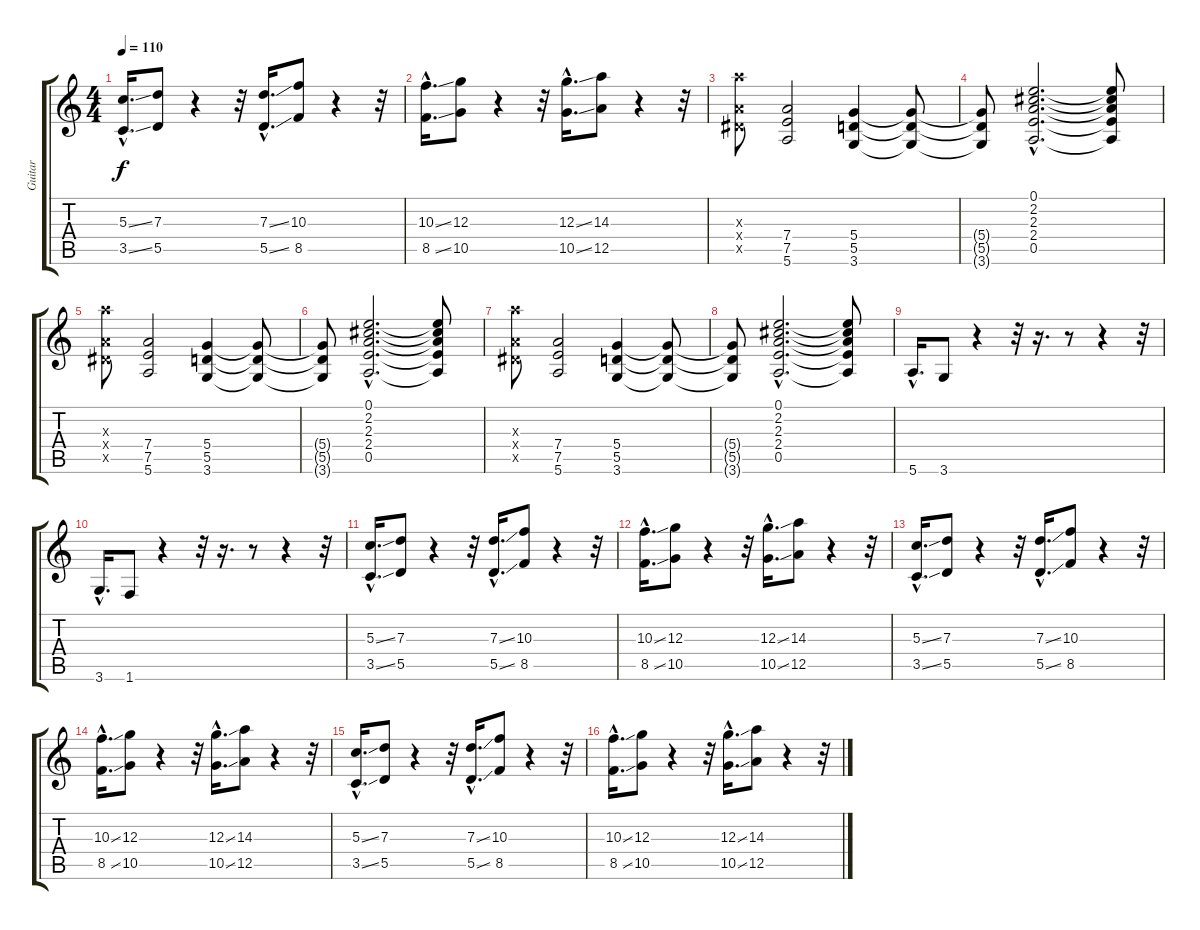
\track ("Guitar" "Guitar") {instrument acousticguitarnylon}
\staff {score tabs}
\tuning (E4 B3 G3 D3 A2 E2) {hide}
\ts (4 4)
\tempo 110
\clef g2
\ks c
(5.3{ss hac} 3.5{ss hac}).16{d dy f} (7.3 5.5).8 r.4 r.32 (7.3{ss hac} 5.5{ss hac}).16{d} (10.3 8.5).8 r.4 r.32 |
(10.3{ss hac} 8.5{ss hac}).16{d} (12.3 10.5).8 r.4 r.32 (12.3{ss hac} 10.5{ss hac}).16{d} (14.3 12.5).8 r.4 r.32 |
(14.3{x} 1.4{x} 12.5{x}).8 (7.4 7.5 5.6).2 (5.4 5.5 3.6).4 (5.4{t} 5.5{t} 3.6{t}).8 |
(5.4{t} 5.5{t} 3.6{t}).8 (0.1{hac} 2.2{hac} 2.3{hac} 2.4{hac} 0.5{hac}).2{d} (0.1{t} 2.2{t} 2.3{t} 2.4{t} 0.5{t}).8 |
(14.3{x} 1.4{x} 12.5{x}).8 (7.4 7.5 5.6).2 (5.4 5.5 3.6).4 (5.4{t} 5.5{t} 3.6{t}).8 |
(5.4{t} 5.5{t} 3.6{t}).8 (0.1{hac} 2.2{hac} 2.3{hac} 2.4{hac} 0.5{hac}).2{d} (0.1{t} 2.2{t} 2.3{t} 2.4{t} 0.5{t}).8 |
(14.3{x} 1.4{x} 12.5{x}).8 (7.4 7.5 5.6).2 (5.4 5.5 3.6).4 (5.4{t} 5.5{t} 3.6{t}).8 |
(5.4{t} 5.5{t} 3.6{t}).8 (0.1{hac} 2.2{hac} 2.3{hac} 2.4{hac} 0.5{hac}).2{d} (0.1{t} 2.2{t} 2.3{t} 2.4{t} 0.5{t}).8 |
5.6{hac}.16{d} 3.6.8 r.4 r.32 r.16{d} r.8 r.4 r.32 |
3.6{hac}.16{d} 1.6.8 r.4 r.32 r.16{d} r.8 r.4 r.32 |
(5.3{ss hac} 3.5{ss hac}).16{d} (7.3 5.5).8 r.4 r.32 (7.3{ss hac} 5.5{ss hac}).16{d} (10.3 8.5).8 r.4 r.32 |
(10.3{ss hac} 8.5{ss hac}).16{d} (12.3 10.5).8 r.4 r.32 (12.3{ss hac} 10.5{ss hac}).16{d} (14.3 12.5).8 r.4 r.32 |
(5.3{ss hac} 3.5{ss hac}).16{d} (7.3 5.5).8 r.4 r.32 (7.3{ss hac} 5.5{ss hac}).16{d} (10.3 8.5).8 r.4 r.32 |
(10.3{ss hac} 8.5{ss hac}).16{d} (12.3 10.5).8 r.4 r.32 (12.3{ss hac} 10.5{ss hac}).16{d} (14.3 12.5).8 r.4 r.32 |
(5.3{ss hac} 3.5{ss hac}).16{d} (7.3 5.5).8 r.4 r.32 (7.3{ss hac} 5.5{ss hac}).16{d} (10.3 8.5).8 r.4 r.32 |
(10.3{ss hac} 8.5{ss hac}).16{d} (12.3 10.5).8 r.4 r.32 (12.3{ss hac} 10.5{ss hac}).16{d} (14.3 12.5).8 r.4 r.32
